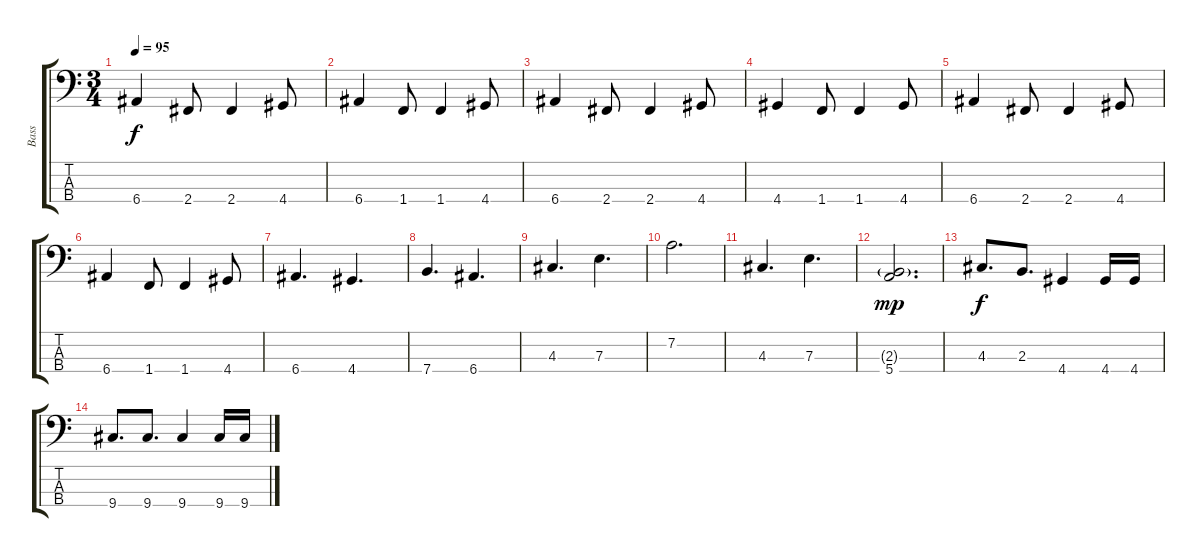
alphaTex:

\track ("Bass" "Bass") {instrument electricbassfinger}
\staff {score tabs}
\tuning (G2 D2 A1 E1) {hide}
\ts (3 4)
\tempo 95
\clef f4
\ks c
6.4.4{dy f} 2.4.8 2.4.4 4.4.8 |
6.4.4 1.4.8 1.4.4 4.4.8 |
6.4.4 2.4.8 2.4.4 4.4.8 |
4.4.4 1.4.8 1.4.4 4.4.8 |
6.4.4 2.4.8 2.4.4 4.4.8 |
6.4.4 1.4.8 1.4.4 4.4.8 |
6.4.4{d} 4.4.4{d} |
7.4.4{d} 6.4.4{d} |
4.3.4{d volume 16} 7.3.4{d} |
7.2.2{d} |
4.3.4{d} 7.3.4{d} |
(2.3{g} 5.4).2{d dy mp} |
4.3.8{d dy f volume 12} 2.3.8{d} 4.4.4 4.4.16 4.4.16 |
9.4.8{d} 9.4.8{d} 9.4.4 9.4.16 9.4.16
